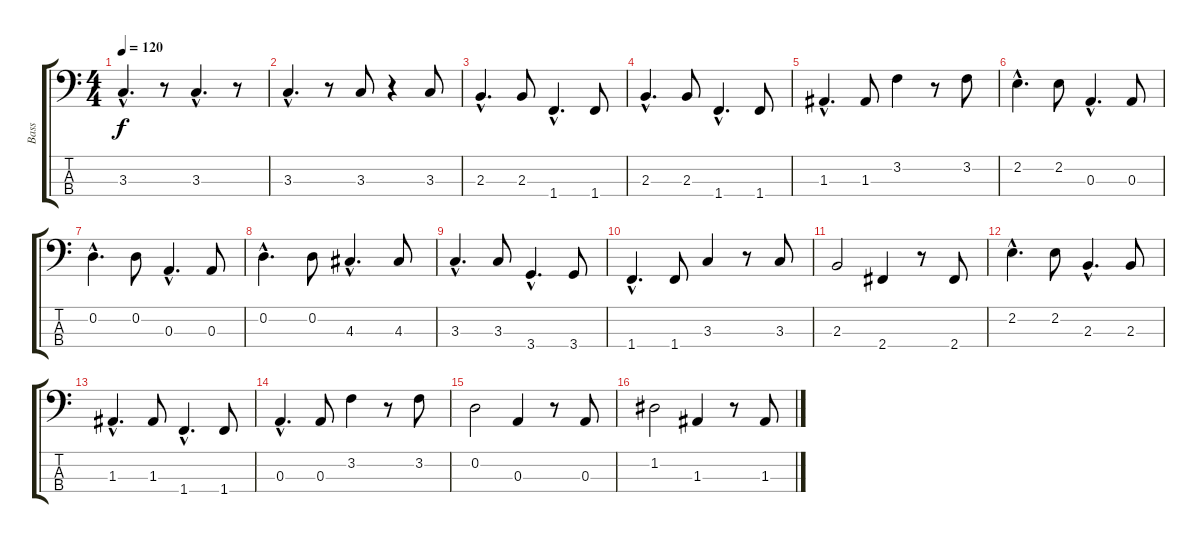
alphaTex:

\track ("Bass" "Bass") {instrument acousticbass}
\staff {score tabs}
\tuning (G2 D2 A1 E1) {hide}
\ts (4 4)
\tempo 120
\clef f4
\ks c
3.3{hac}.4{d dy f} r.8 3.3{hac}.4{d} r.8 |
3.3{hac}.4{d} r.8 3.3.8 r.4 3.3.8 |
2.3{hac}.4{d} 2.3.8 1.4{hac}.4{d} 1.4.8 |
2.3{hac}.4{d} 2.3.8 1.4{hac}.4{d} 1.4.8 |
1.3{hac}.4{d} 1.3.8 3.2.4 r.8 3.2.8 |
2.2{hac}.4{d} 2.2.8 0.3{hac}.4{d} 0.3.8 |
0.2{hac}.4{d} 0.2.8 0.3{hac}.4{d} 0.3.8 |
0.2{hac}.4{d} 0.2.8 4.3{hac}.4{d} 4.3.8 |
3.3{hac}.4{d} 3.3.8 3.4{hac}.4{d} 3.4.8 |
1.4{hac}.4{d} 1.4.8 3.3.4 r.8 3.3.8 |
2.3.2 2.4.4 r.8 2.4.8 |
2.2{hac}.4{d} 2.2.8 2.3{hac}.4{d} 2.3.8 |
1.3{hac}.4{d} 1.3.8 1.4{hac}.4{d} 1.4.8 |
0.3{hac}.4{d} 0.3.8 3.2.4 r.8 3.2.8 |
0.2.2 0.3.4 r.8 0.3.8 |
1.2.2 1.3.4 r.8 1.3.8
